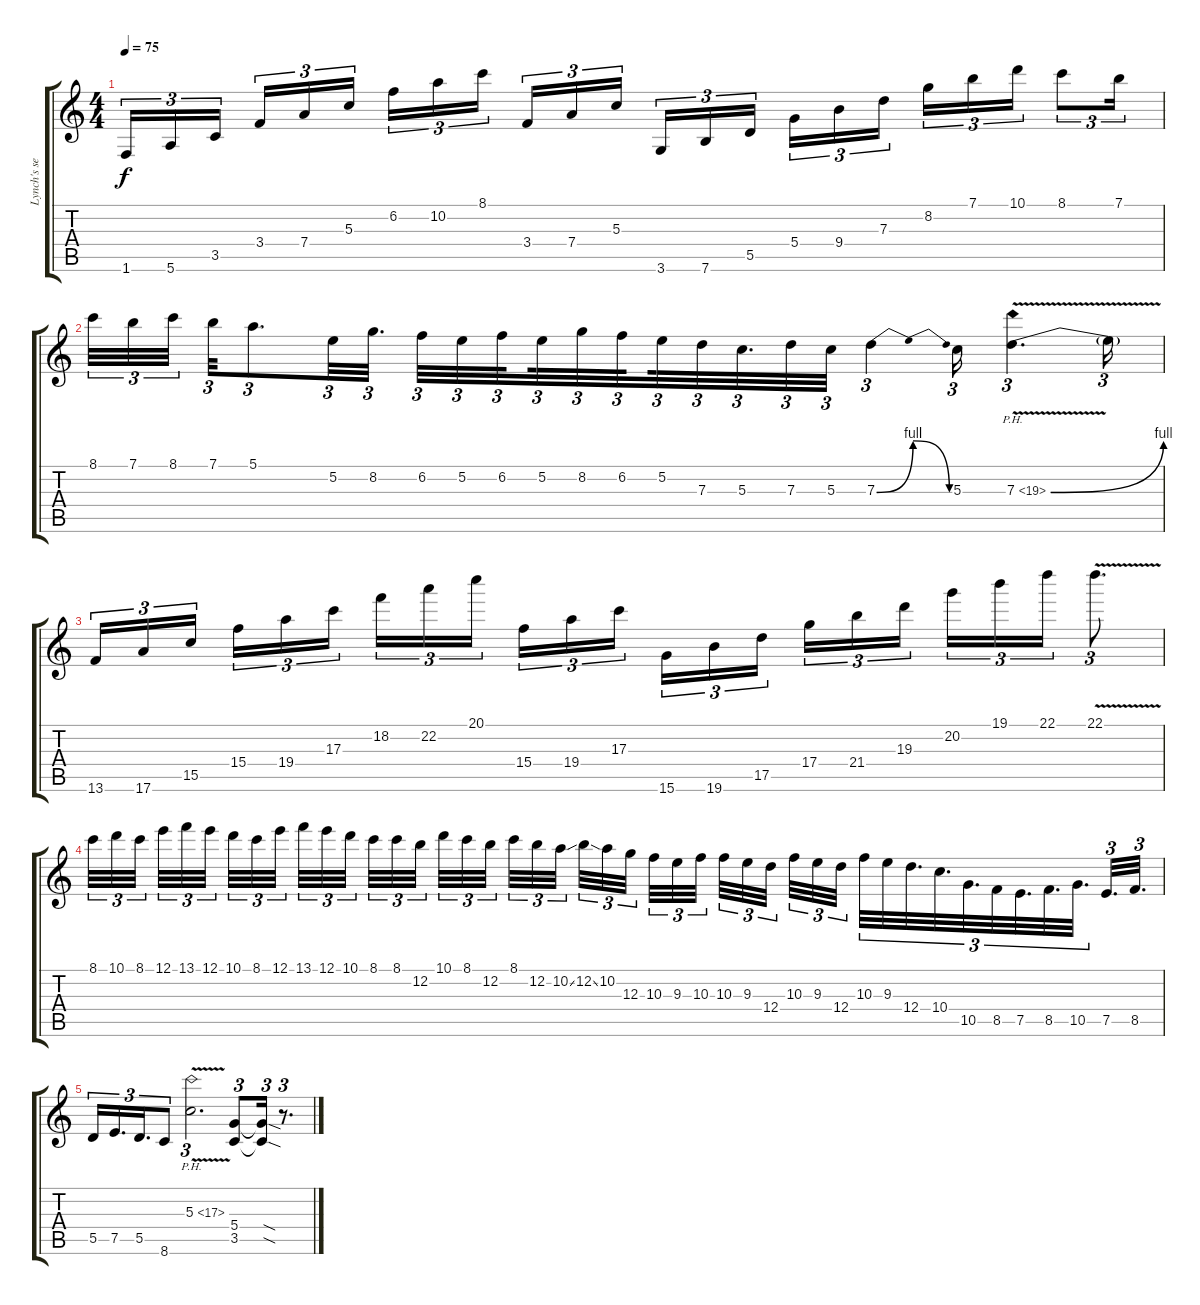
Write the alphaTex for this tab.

\track ("Lynch's sexy sunburst tiger" "Lynch's se") {instrument distortionguitar}
\staff {score tabs}
\tuning (E4 B3 G3 D3 A2 E2) {hide}
\ts (4 4)
\tempo 75
\clef g2
\ks c
1.6.16{tu (3 2) dy f} 5.6.16{tu (3 2)} 3.5.16{tu (3 2) beam splitsecondary} 3.4.16{tu (3 2)} 7.4.16{tu (3 2)} 5.3.16{tu (3 2)} 6.2.16{tu (3 2)} 10.2.16{tu (3 2)} 8.1.16{tu (3 2) beam splitsecondary} 3.4.16{tu (3 2)} 7.4.16{tu (3 2)} 5.3.16{tu (3 2)} 3.6.16{tu (3 2)} 7.6.16{tu (3 2)} 5.5.16{tu (3 2) beam splitsecondary} 5.4.16{tu (3 2)} 9.4.16{tu (3 2)} 7.3.16{tu (3 2)} 8.2.16{tu (3 2)} 7.1.16{tu (3 2)} 10.1.16{tu (3 2)} 8.1.8{tu (3 2)} 7.1.16{tu (3 2)} |
8.1.32{tu (3 2)} 7.1.32{tu (3 2)} 8.1.32{tu (3 2) beam splitsecondary} 7.1.32{tu (3 2)} 5.1.8{d tu (3 2)} 5.2.32{tu (3 2)} 8.2.32{d tu (3 2)} 6.2.32{tu (3 2)} 5.2.32{tu (3 2)} 6.2.32{tu (3 2) beam splitsecondary} 5.2.32{tu (3 2)} 8.2.32{tu (3 2)} 6.2.32{tu (3 2) beam splitsecondary} 5.2.32{tu (3 2)} 7.3.32{tu (3 2)} 5.3.32{d tu (3 2)} 7.3.32{tu (3 2)} 5.3.32{tu (3 2)} 7.3{be (bendrelease 0 0 15 4 39 4 60 0)}.4{tu (3 2)} 5.3.16{tu (3 2)} 7.3{be (bend 0 0 60 4) ph 12 v}.4{d tu (3 2)} 7.3{t}.16{tu (3 2)} |
13.6.16{tu (3 2)} 17.6.16{tu (3 2)} 15.5.16{tu (3 2) beam splitsecondary} 15.4.16{tu (3 2)} 19.4.16{tu (3 2)} 17.3.16{tu (3 2)} 18.2.16{tu (3 2)} 22.2.16{tu (3 2)} 20.1.16{tu (3 2) beam splitsecondary} 15.4.16{tu (3 2)} 19.4.16{tu (3 2)} 17.3.16{tu (3 2)} 15.6.16{tu (3 2)} 19.6.16{tu (3 2)} 17.5.16{tu (3 2) beam splitsecondary} 17.4.16{tu (3 2)} 21.4.16{tu (3 2)} 19.3.16{tu (3 2)} 20.2.16{tu (3 2)} 19.1.16{tu (3 2)} 22.1.16{tu (3 2)} 22.1{v}.8{d tu (3 2)} |
8.1.32{tu (3 2)} 10.1.32{tu (3 2)} 8.1.32{tu (3 2) beam splitsecondary} 12.1.32{tu (3 2)} 13.1.32{tu (3 2)} 12.1.32{tu (3 2) beam splitsecondary} 10.1.32{tu (3 2)} 8.1.32{tu (3 2)} 12.1.32{tu (3 2) beam splitsecondary} 13.1.32{tu (3 2)} 12.1.32{tu (3 2)} 10.1.32{tu (3 2)} 8.1.32{tu (3 2)} 8.1.32{tu (3 2)} 12.2.32{tu (3 2) beam splitsecondary} 10.1.32{tu (3 2)} 8.1.32{tu (3 2)} 12.2.32{tu (3 2) beam splitsecondary} 8.1.32{tu (3 2)} 12.2.32{tu (3 2)} 10.2{ss}.32{tu (3 2) beam splitsecondary} 12.2{ss}.32{tu (3 2)} 10.2.32{tu (3 2)} 12.3.32{tu (3 2)} 10.3.32{tu (3 2)} 9.3.32{tu (3 2)} 10.3.32{tu (3 2) beam splitsecondary} 10.3.32{tu (3 2)} 9.3.32{tu (3 2)} 12.4.32{tu (3 2) beam splitsecondary} 10.3.32{tu (3 2)} 9.3.32{tu (3 2)} 12.4.32{tu (3 2) beam splitsecondary} 10.3.32{tu (3 2)} 9.3.32{tu (3 2)} 12.4.32{d tu (3 2)} 10.4.32{d tu (3 2)} 10.5.32{d tu (3 2)} 8.5.32{tu (3 2)} 7.5.32{d tu (3 2)} 8.5.32{d tu (3 2)} 10.5.32{d tu (3 2)} 7.5.32{d tu (3 2)} 8.5.32{d tu (3 2)} |
5.5.16{tu (3 2)} 7.5.16{d tu (3 2)} 5.5.16{d tu (3 2)} 8.6.8{tu (3 2)} 5.3{ph 12 v}.2{d tu (3 2)} (5.4 3.5).8{tu (3 2)} (5.4{sod t} 3.5{sod t}).16{tu (3 2)} r.8{d tu (3 2)}
